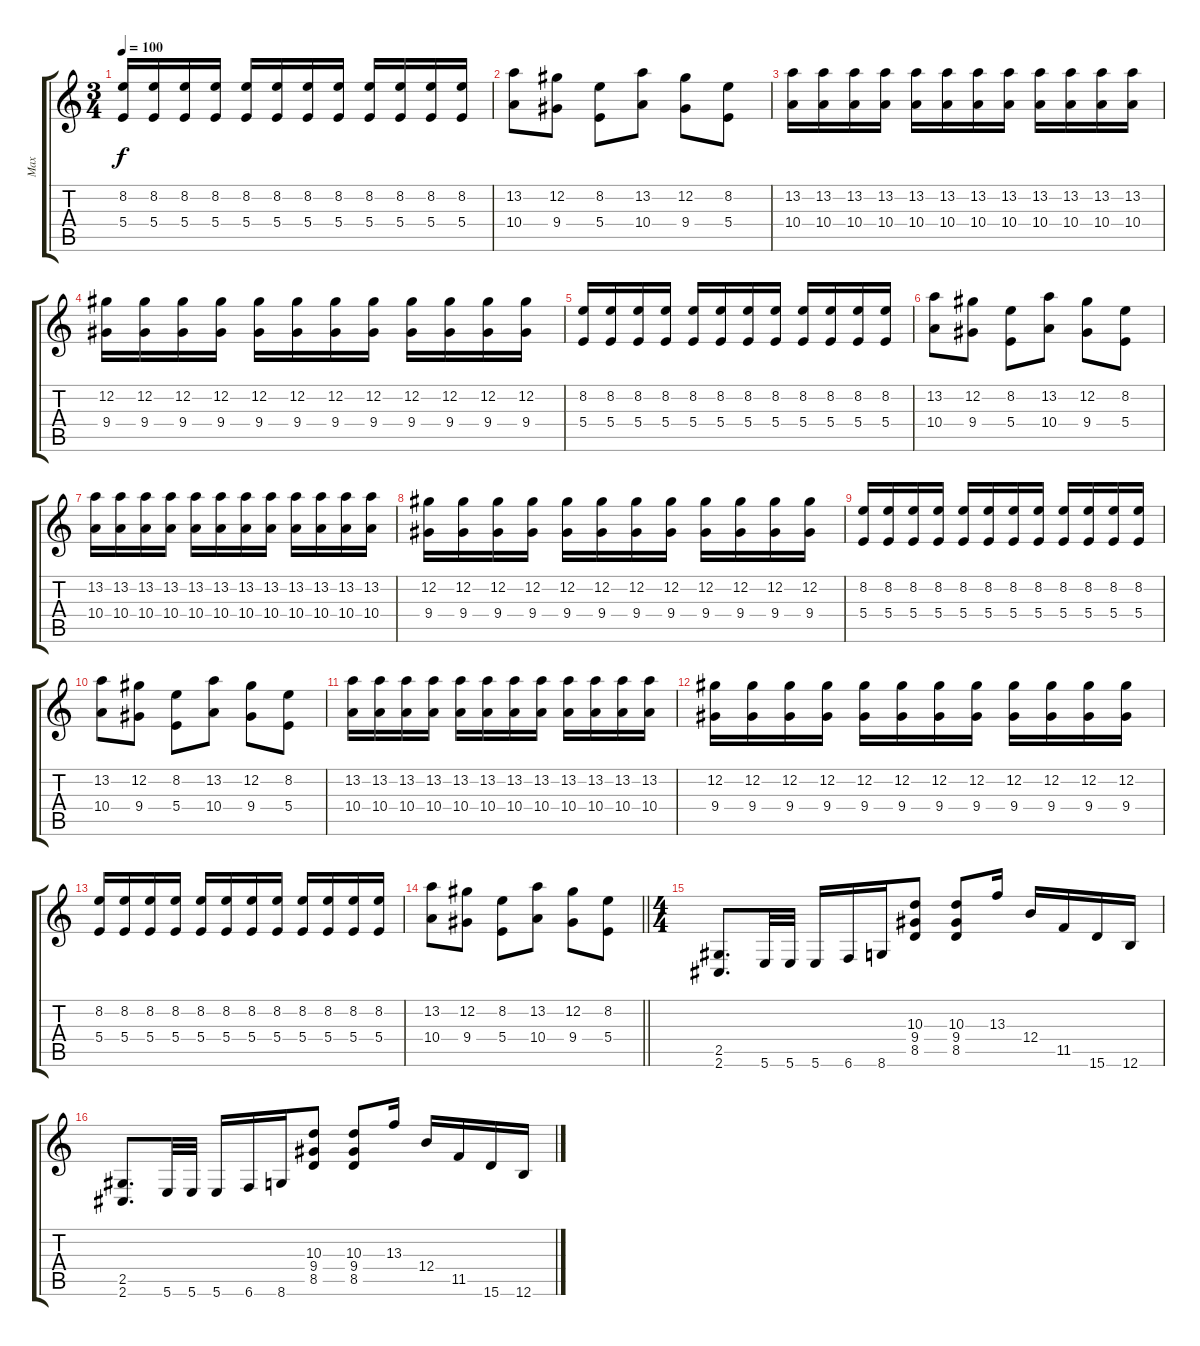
\track ("Max" "Max") {instrument distortionguitar}
\staff {score tabs}
\tuning (Db4 Ab3 E3 B2 Gb2 B1) {hide}
\ts (3 4)
\tempo 100
\clef g2
\ks c
(8.2 5.4).16{dy f} (8.2 5.4).16 (8.2 5.4).16 (8.2 5.4).16 (8.2 5.4).16 (8.2 5.4).16 (8.2 5.4).16 (8.2 5.4).16 (8.2 5.4).16 (8.2 5.4).16 (8.2 5.4).16 (8.2 5.4).16 |
(13.2 10.4).8 (12.2 9.4).8 (8.2 5.4).8 (13.2 10.4).8 (12.2 9.4).8 (8.2 5.4).8 |
(13.2 10.4).16 (13.2 10.4).16 (13.2 10.4).16 (13.2 10.4).16 (13.2 10.4).16 (13.2 10.4).16 (13.2 10.4).16 (13.2 10.4).16 (13.2 10.4).16 (13.2 10.4).16 (13.2 10.4).16 (13.2 10.4).16 |
(12.2 9.4).16 (12.2 9.4).16 (12.2 9.4).16 (12.2 9.4).16 (12.2 9.4).16 (12.2 9.4).16 (12.2 9.4).16 (12.2 9.4).16 (12.2 9.4).16 (12.2 9.4).16 (12.2 9.4).16 (12.2 9.4).16 |
(8.2 5.4).16 (8.2 5.4).16 (8.2 5.4).16 (8.2 5.4).16 (8.2 5.4).16 (8.2 5.4).16 (8.2 5.4).16 (8.2 5.4).16 (8.2 5.4).16 (8.2 5.4).16 (8.2 5.4).16 (8.2 5.4).16 |
(13.2 10.4).8 (12.2 9.4).8 (8.2 5.4).8 (13.2 10.4).8 (12.2 9.4).8 (8.2 5.4).8 |
(13.2 10.4).16 (13.2 10.4).16 (13.2 10.4).16 (13.2 10.4).16 (13.2 10.4).16 (13.2 10.4).16 (13.2 10.4).16 (13.2 10.4).16 (13.2 10.4).16 (13.2 10.4).16 (13.2 10.4).16 (13.2 10.4).16 |
(12.2 9.4).16 (12.2 9.4).16 (12.2 9.4).16 (12.2 9.4).16 (12.2 9.4).16 (12.2 9.4).16 (12.2 9.4).16 (12.2 9.4).16 (12.2 9.4).16 (12.2 9.4).16 (12.2 9.4).16 (12.2 9.4).16 |
(8.2 5.4).16 (8.2 5.4).16 (8.2 5.4).16 (8.2 5.4).16 (8.2 5.4).16 (8.2 5.4).16 (8.2 5.4).16 (8.2 5.4).16 (8.2 5.4).16 (8.2 5.4).16 (8.2 5.4).16 (8.2 5.4).16 |
(13.2 10.4).8 (12.2 9.4).8 (8.2 5.4).8 (13.2 10.4).8 (12.2 9.4).8 (8.2 5.4).8 |
(13.2 10.4).16 (13.2 10.4).16 (13.2 10.4).16 (13.2 10.4).16 (13.2 10.4).16 (13.2 10.4).16 (13.2 10.4).16 (13.2 10.4).16 (13.2 10.4).16 (13.2 10.4).16 (13.2 10.4).16 (13.2 10.4).16 |
(12.2 9.4).16 (12.2 9.4).16 (12.2 9.4).16 (12.2 9.4).16 (12.2 9.4).16 (12.2 9.4).16 (12.2 9.4).16 (12.2 9.4).16 (12.2 9.4).16 (12.2 9.4).16 (12.2 9.4).16 (12.2 9.4).16 |
(8.2 5.4).16 (8.2 5.4).16 (8.2 5.4).16 (8.2 5.4).16 (8.2 5.4).16 (8.2 5.4).16 (8.2 5.4).16 (8.2 5.4).16 (8.2 5.4).16 (8.2 5.4).16 (8.2 5.4).16 (8.2 5.4).16 |
\barLineRight lightlight
(13.2 10.4).8 (12.2 9.4).8 (8.2 5.4).8 (13.2 10.4).8 (12.2 9.4).8 (8.2 5.4).8 |
\ts (4 4)
\section ("" "")
(2.5 2.6).8{d} 5.6.32 5.6.32 5.6.16 6.6.16 8.6.16 (10.3 9.4 8.5).8 (10.3 9.4 8.5).8 13.3.16 12.4.16 11.5.16 15.6.16 12.6.16 |
(2.5 2.6).8{d} 5.6.32 5.6.32 5.6.16 6.6.16 8.6.16 (10.3 9.4 8.5).8 (10.3 9.4 8.5).8 13.3.16 12.4.16 11.5.16 15.6.16 12.6.16
